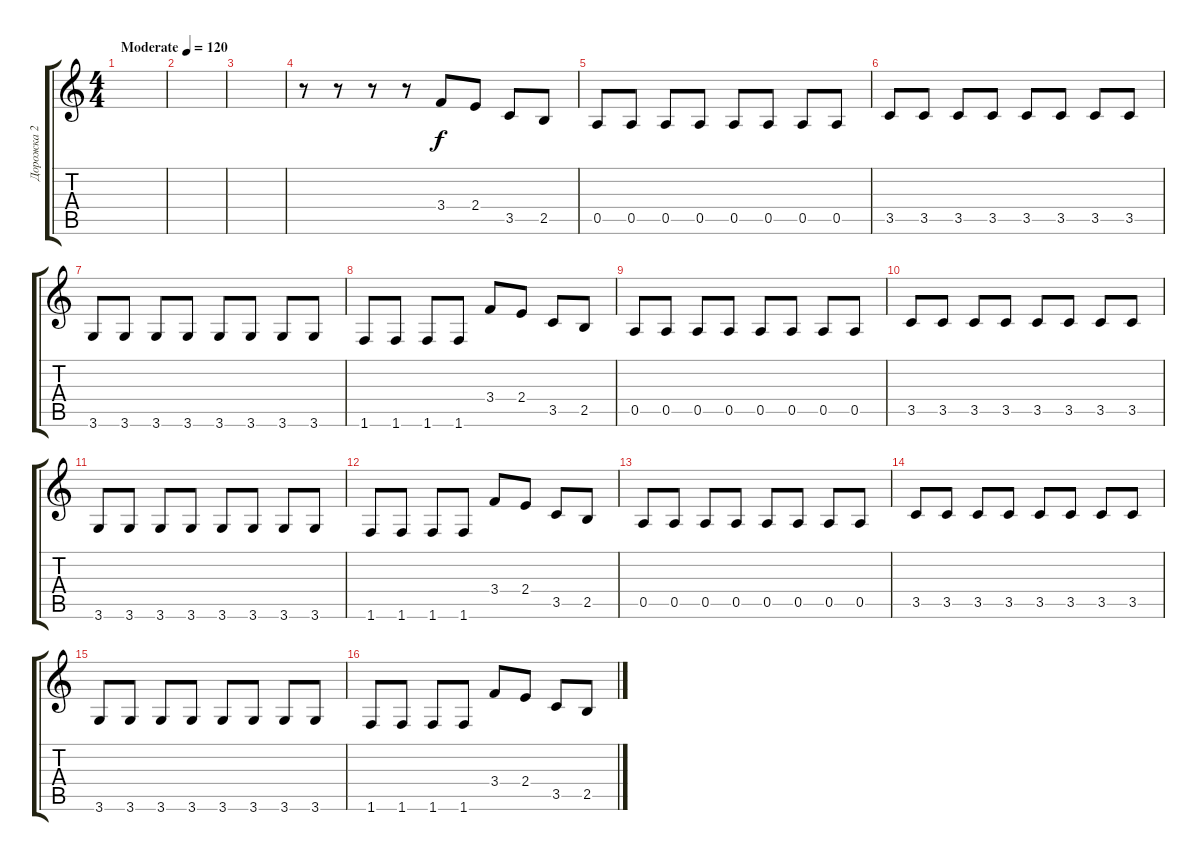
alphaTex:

\track ("Дорожка 2" "Дорожка 2") {instrument acousticguitarsteel}
\staff {score tabs}
\tuning (E4 B3 G3 D3 A2 E2) {hide}
\ts (4 4)
\tempo (120 "Moderate")
\clef g2
\ks c
|
|
|
r.8 r.8 r.8 r.8 3.4.8 2.4.8 3.5.8 2.5.8 |
0.5.8 0.5.8 0.5.8 0.5.8 0.5.8 0.5.8 0.5.8 0.5.8 |
3.5.8 3.5.8 3.5.8 3.5.8 3.5.8 3.5.8 3.5.8 3.5.8 |
3.6.8 3.6.8 3.6.8 3.6.8 3.6.8 3.6.8 3.6.8 3.6.8 |
1.6.8 1.6.8 1.6.8 1.6.8 3.4.8 2.4.8 3.5.8 2.5.8 |
0.5.8 0.5.8 0.5.8 0.5.8 0.5.8 0.5.8 0.5.8 0.5.8 |
3.5.8 3.5.8 3.5.8 3.5.8 3.5.8 3.5.8 3.5.8 3.5.8 |
3.6.8 3.6.8 3.6.8 3.6.8 3.6.8 3.6.8 3.6.8 3.6.8 |
1.6.8 1.6.8 1.6.8 1.6.8 3.4.8 2.4.8 3.5.8 2.5.8 |
0.5.8 0.5.8 0.5.8 0.5.8 0.5.8 0.5.8 0.5.8 0.5.8 |
3.5.8 3.5.8 3.5.8 3.5.8 3.5.8 3.5.8 3.5.8 3.5.8 |
3.6.8 3.6.8 3.6.8 3.6.8 3.6.8 3.6.8 3.6.8 3.6.8 |
1.6.8 1.6.8 1.6.8 1.6.8 3.4.8 2.4.8 3.5.8 2.5.8
